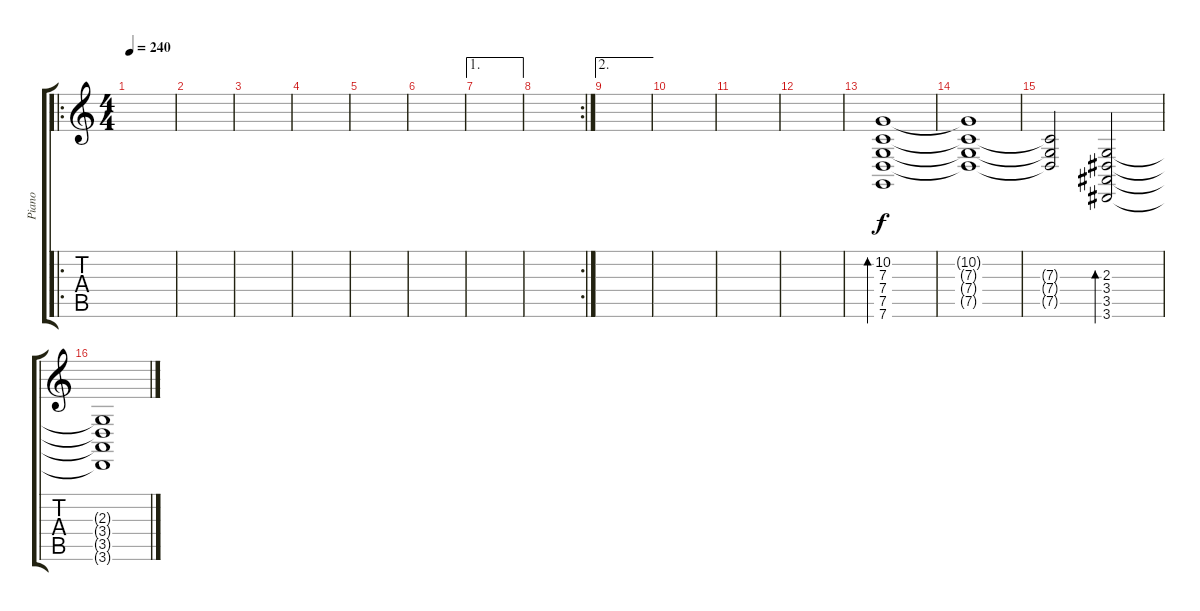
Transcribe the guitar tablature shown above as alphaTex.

\track ("Piano" "Piano") {instrument acousticgrandpiano}
\staff {score tabs}
\tuning (D4 A3 F3 C3 G2 C2) {hide}
\ro
\ts (4 4)
\tempo 240
\clef g2
\ks c
|
|
|
|
|
|
\ae 1
|
\rc 2
|
\ae 2
|
|
|
|
(10.2 7.3 7.4 7.5 7.6).1{bd 480} |
(10.2{t} 7.3{t} 7.4{t} 7.5{t}).1 |
(7.3{t} 7.4{t} 7.5{t}).2 (2.3 3.4 3.5 3.6).2{bd 480} |
(2.3{t} 3.4{t} 3.5{t} 3.6{t}).1
